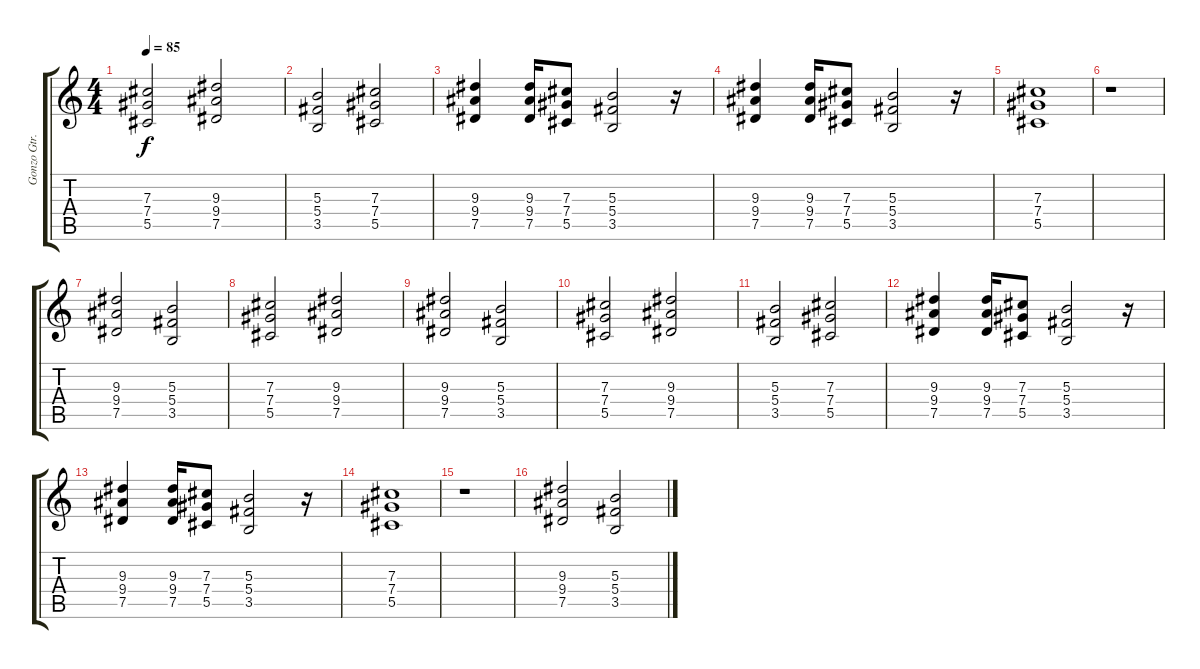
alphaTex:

\track ("Gonzo Gtr. 2 " "Gonzo Gtr.") {instrument overdrivenguitar}
\staff {score tabs}
\tuning (Eb4 Bb3 Gb3 Db3 Ab2 Eb2) {hide}
\ts (4 4)
\tempo 85
\clef g2
\ks c
(7.3 7.4 5.5).2{dy f} (9.3 9.4 7.5).2 |
(5.3 5.4 3.5).2 (7.3 7.4 5.5).2 |
(9.3 9.4 7.5).4 (9.3 9.4 7.5).16 (7.3 7.4 5.5).8 (5.3 5.4 3.5).2 r.16 |
(9.3 9.4 7.5).4 (9.3 9.4 7.5).16 (7.3 7.4 5.5).8 (5.3 5.4 3.5).2 r.16 |
(7.3 7.4 5.5).1 |
r.1 |
(9.3 9.4 7.5).2 (5.3 5.4 3.5).2 |
(7.3 7.4 5.5).2 (9.3 9.4 7.5).2 |
(9.3 9.4 7.5).2 (5.3 5.4 3.5).2 |
(7.3 7.4 5.5).2 (9.3 9.4 7.5).2 |
(5.3 5.4 3.5).2 (7.3 7.4 5.5).2 |
(9.3 9.4 7.5).4 (9.3 9.4 7.5).16 (7.3 7.4 5.5).8 (5.3 5.4 3.5).2 r.16 |
(9.3 9.4 7.5).4 (9.3 9.4 7.5).16 (7.3 7.4 5.5).8 (5.3 5.4 3.5).2 r.16 |
(7.3 7.4 5.5).1 |
r.1 |
(9.3 9.4 7.5).2 (5.3 5.4 3.5).2
